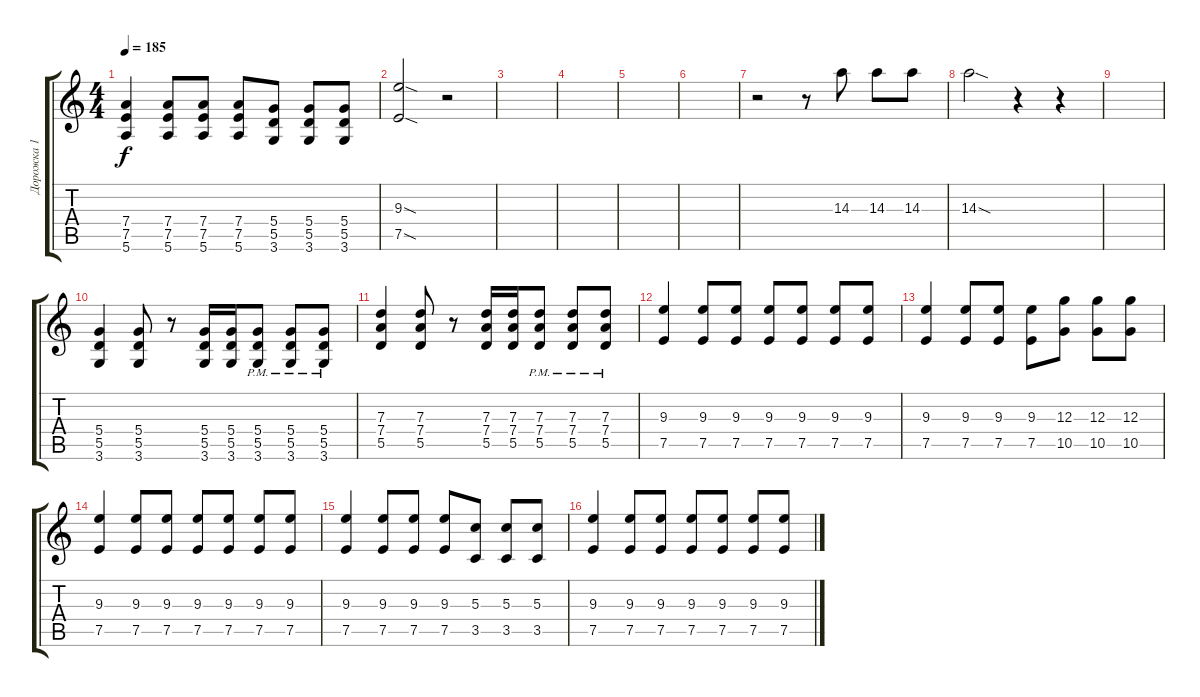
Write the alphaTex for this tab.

\track ("Дорожка 1" "Дорожка 1") {instrument overdrivenguitar}
\staff {score tabs}
\tuning (E4 B3 G3 D3 A2 E2) {hide}
\ts (4 4)
\tempo 185
\clef g2
\ks c
(7.4 7.5 5.6).4{dy f} (7.4 7.5 5.6).8 (7.4 7.5 5.6).8 (7.4 7.5 5.6).8 (5.4 5.5 3.6).8 (5.4 5.5 3.6).8 (5.4 5.5 3.6).8 |
(9.3{sod} 7.5{sod}).2 r.2 |
|
|
|
|
r.2 r.8 14.3.8 14.3.8 14.3.8 |
14.3{sod}.2 r.4 r.4 |
|
(5.4 5.5 3.6).4 (5.4 5.5 3.6).8 r.8 (5.4 5.5 3.6).16 (5.4 5.5 3.6).16 (5.4{pm} 5.5{pm} 3.6{pm}).8 (5.4{pm} 5.5{pm} 3.6{pm}).8 (5.4{pm} 5.5{pm} 3.6{pm}).8 |
(7.3 7.4 5.5).4 (7.3 7.4 5.5).8 r.8 (7.3 7.4 5.5).16 (7.3 7.4 5.5).16 (7.3{pm} 7.4{pm} 5.5{pm}).8 (7.3{pm} 7.4{pm} 5.5{pm}).8 (7.3{pm} 7.4{pm} 5.5{pm}).8 |
(9.3 7.5).4{volume 11 instrument overdrivenguitar} (9.3 7.5).8 (9.3 7.5).8 (9.3 7.5).8 (9.3 7.5).8 (9.3 7.5).8 (9.3 7.5).8 |
(9.3 7.5).4 (9.3 7.5).8 (9.3 7.5).8 (9.3 7.5).8 (12.3 10.5).8 (12.3 10.5).8 (12.3 10.5).8 |
(9.3 7.5).4 (9.3 7.5).8 (9.3 7.5).8 (9.3 7.5).8 (9.3 7.5).8 (9.3 7.5).8 (9.3 7.5).8 |
(9.3 7.5).4 (9.3 7.5).8 (9.3 7.5).8 (9.3 7.5).8 (5.3 3.5).8{volume 9 instrument guitarharmonics} (5.3 3.5).8 (5.3 3.5).8 |
(9.3 7.5).4{volume 11 instrument overdrivenguitar} (9.3 7.5).8 (9.3 7.5).8 (9.3 7.5).8 (9.3 7.5).8 (9.3 7.5).8 (9.3 7.5).8
